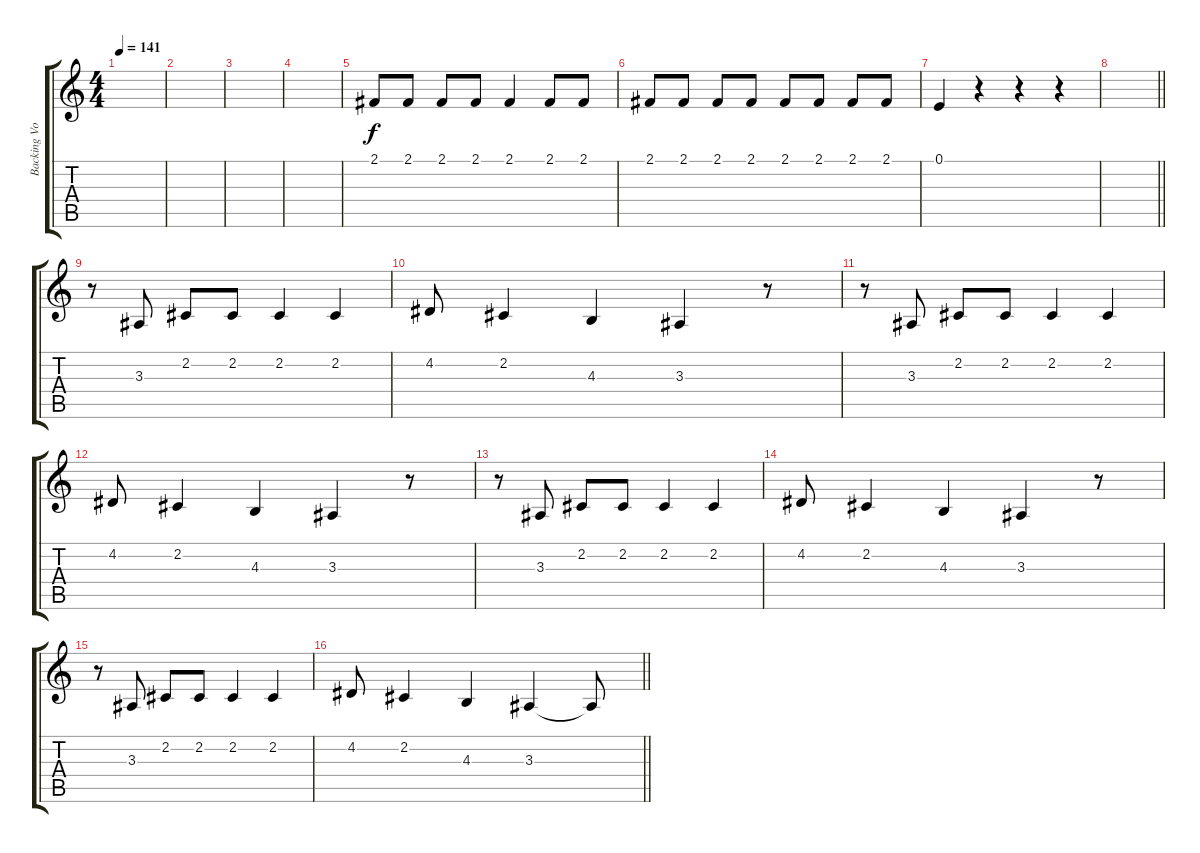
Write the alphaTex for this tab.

\track ("Backing Vocals" "Backing Vo") {instrument bassoon}
\staff {score tabs}
\tuning (E4 B3 G3 D3 A2 E2) {hide}
\ts (4 4)
\tempo 141
\clef g2
\ks c
|
|
|
|
2.1.8 2.1.8 2.1.8 2.1.8 2.1.4 2.1.8 2.1.8 |
2.1.8 2.1.8 2.1.8 2.1.8 2.1.8 2.1.8 2.1.8 2.1.8 |
0.1.4 r.4 r.4 r.4 |
\barLineRight lightlight
|
r.8 3.3.8 2.2.8 2.2.8 2.2.4 2.2.4 |
4.2.8 2.2.4 4.3.4 3.3.4 r.8 |
r.8 3.3.8 2.2.8 2.2.8 2.2.4 2.2.4 |
4.2.8 2.2.4 4.3.4 3.3.4 r.8 |
r.8 3.3.8 2.2.8 2.2.8 2.2.4 2.2.4 |
4.2.8 2.2.4 4.3.4 3.3.4 r.8 |
r.8 3.3.8 2.2.8 2.2.8 2.2.4 2.2.4 |
\barLineRight lightlight
4.2.8 2.2.4 4.3.4 3.3.4 3.3{t}.8
